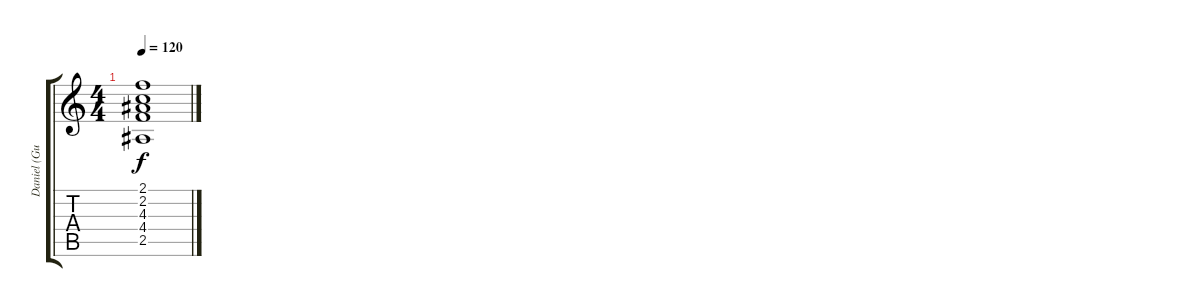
\track ("Daniel (Guitarra Limpa)" "Daniel (Gu") {instrument electricguitarjazz}
\staff {score tabs}
\tuning (Eb4 Bb3 Gb3 Db3 Ab2 Db2) {hide}
\ts (4 4)
\tempo 120
\clef g2
\ks c
(2.1{t} 2.2{t} 4.3{t} 4.4{t} 2.5{t}).1{dy f}
